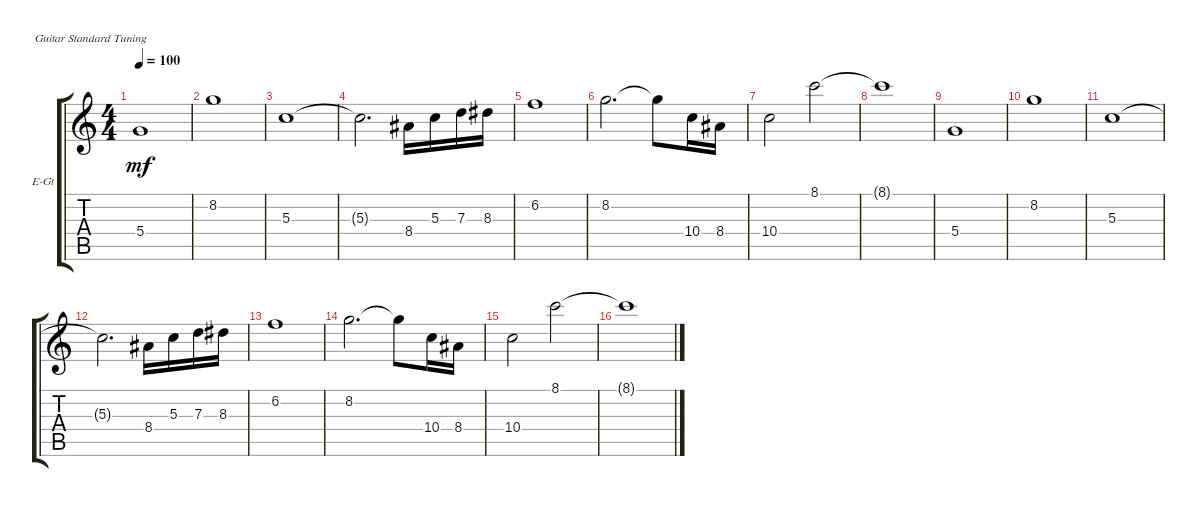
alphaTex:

\bracketExtendMode groupsimilarinstruments
\firstSystemTrackNameOrientation horizontal
\otherSystemsTrackNameOrientation horizontal
\track ("Lead" "E-Gt") {multiBarRest instrument distortionguitar}
\staff {score tabs}
\tuning (E4 B3 G3 D3 A2 E2)
\ts (4 4)
\tempo 100
\clef g2
\ks c
5.4.1{dy mf instrument distortionguitar} |
8.2.1 |
5.3.1 |
5.3{t}.2{d} 8.4.16 5.3.16 7.3.16 8.3.16 |
6.2.1 |
8.2.2{d} 8.2{t}.8 10.4.16 8.4.16 |
10.4.2 8.1.2 |
8.1{t}.1 |
5.4.1 |
8.2.1 |
5.3.1 |
5.3{t}.2{d} 8.4.16 5.3.16 7.3.16 8.3.16 |
6.2.1 |
8.2.2{d} 8.2{t}.8 10.4.16 8.4.16 |
10.4.2 8.1.2 |
8.1{t}.1
